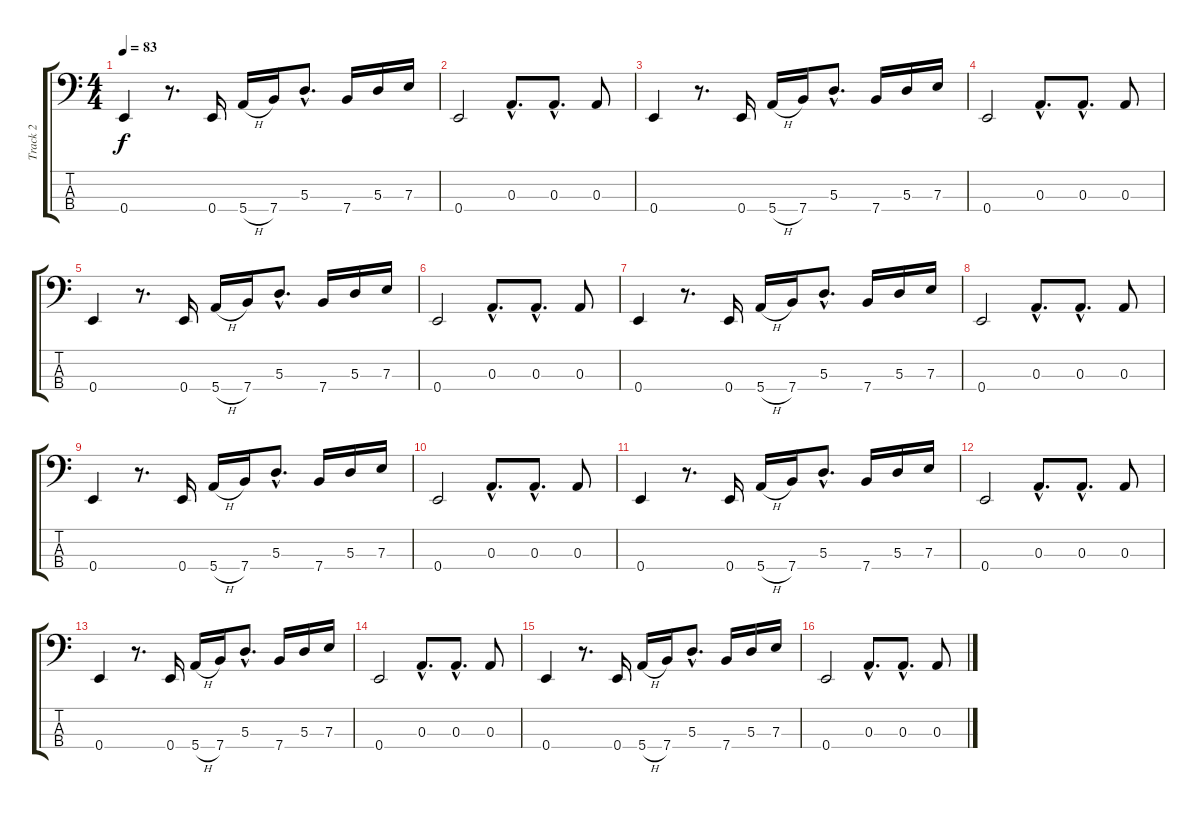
\track ("Track 2" "Track 2") {instrument electricbasspick}
\staff {score tabs}
\tuning (G2 D2 A1 E1) {hide}
\ts (4 4)
\tempo 83
\clef f4
\ks c
0.4.4{dy f instrument electricbasspick} r.8{d} 0.4.16 5.4{h}.16 7.4.16 5.3{hac}.8{d} 7.4.16 5.3.16 7.3.16 |
0.4.2 0.3{hac}.8{d} 0.3{hac}.8{d} 0.3.8 |
0.4.4 r.8{d} 0.4.16 5.4{h}.16 7.4.16 5.3{hac}.8{d} 7.4.16 5.3.16 7.3.16 |
0.4.2 0.3{hac}.8{d} 0.3{hac}.8{d} 0.3.8 |
0.4.4 r.8{d} 0.4.16 5.4{h}.16 7.4.16 5.3{hac}.8{d} 7.4.16 5.3.16 7.3.16 |
0.4.2 0.3{hac}.8{d} 0.3{hac}.8{d} 0.3.8 |
0.4.4 r.8{d} 0.4.16 5.4{h}.16 7.4.16 5.3{hac}.8{d} 7.4.16 5.3.16 7.3.16 |
0.4.2 0.3{hac}.8{d} 0.3{hac}.8{d} 0.3.8 |
0.4.4 r.8{d} 0.4.16 5.4{h}.16 7.4.16 5.3{hac}.8{d} 7.4.16 5.3.16 7.3.16 |
0.4.2 0.3{hac}.8{d} 0.3{hac}.8{d} 0.3.8 |
0.4.4 r.8{d} 0.4.16 5.4{h}.16 7.4.16 5.3{hac}.8{d} 7.4.16 5.3.16 7.3.16 |
0.4.2 0.3{hac}.8{d} 0.3{hac}.8{d} 0.3.8 |
0.4.4 r.8{d} 0.4.16 5.4{h}.16 7.4.16 5.3{hac}.8{d} 7.4.16 5.3.16 7.3.16 |
0.4.2 0.3{hac}.8{d} 0.3{hac}.8{d} 0.3.8 |
0.4.4 r.8{d} 0.4.16 5.4{h}.16 7.4.16 5.3{hac}.8{d} 7.4.16 5.3.16 7.3.16 |
0.4.2 0.3{hac}.8{d} 0.3{hac}.8{d} 0.3.8
